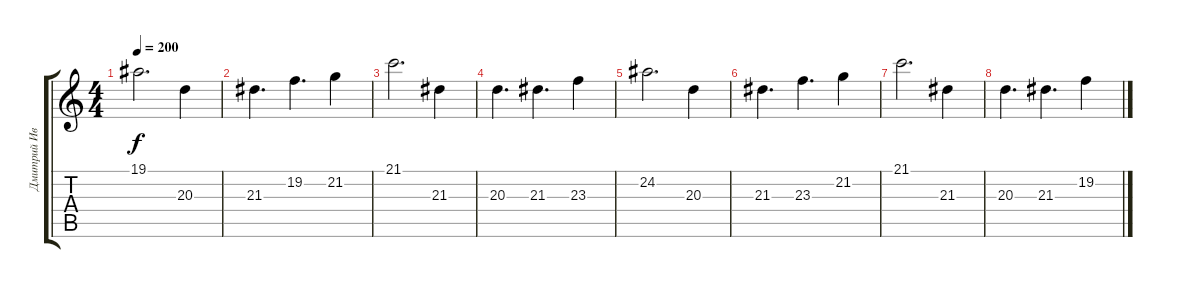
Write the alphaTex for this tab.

\track ("Дмитрий Иванов" "Дмитрий Ив") {instrument musicbox}
\staff {score tabs}
\tuning (Eb4 Bb3 Gb3 Db3 Ab2 Eb2) {hide}
\ts (4 4)
\tempo 200
\clef g2
\ks c
19.1.2{d dy f} 20.3.4 |
21.3.4{d} 19.2.4{d} 21.2.4 |
21.1.2{d} 21.3.4 |
20.3.4{d} 21.3.4{d} 23.3.4 |
24.2.2{d} 20.3.4 |
21.3.4{d} 23.3.4{d} 21.2.4 |
21.1.2{d} 21.3.4 |
20.3.4{d} 21.3.4{d} 19.2.4
